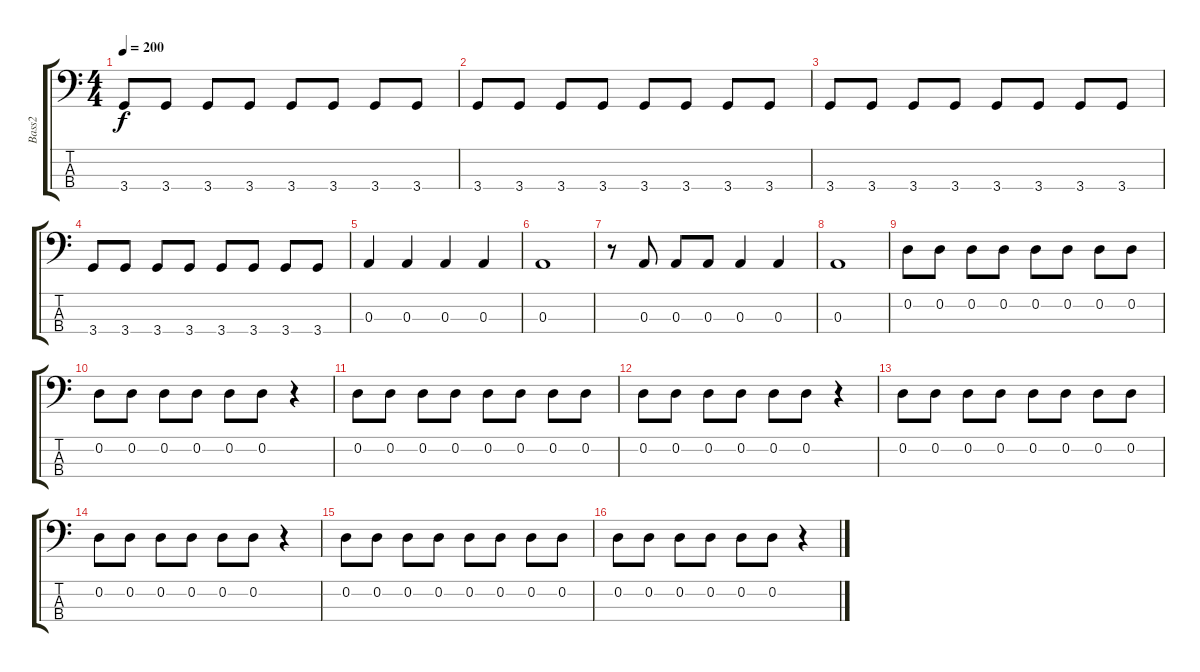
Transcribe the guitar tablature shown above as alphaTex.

\track ("Bass2" "Bass2") {instrument electricbassfinger}
\staff {score tabs}
\tuning (G2 D2 A1 E1) {hide}
\ts (4 4)
\tempo 200
\clef f4
\ks c
3.4.8{dy f} 3.4.8 3.4.8 3.4.8 3.4.8 3.4.8 3.4.8 3.4.8 |
3.4.8 3.4.8 3.4.8 3.4.8 3.4.8 3.4.8 3.4.8 3.4.8 |
3.4.8 3.4.8 3.4.8 3.4.8 3.4.8 3.4.8 3.4.8 3.4.8 |
3.4.8 3.4.8 3.4.8 3.4.8 3.4.8 3.4.8 3.4.8 3.4.8 |
0.3.4 0.3.4 0.3.4 0.3.4 |
0.3.1 |
r.8 0.3.8{volume 11} 0.3.8 0.3.8 0.3.4 0.3.4 |
0.3.1 |
0.2.8 0.2.8 0.2.8 0.2.8 0.2.8 0.2.8 0.2.8 0.2.8 |
0.2.8 0.2.8 0.2.8 0.2.8 0.2.8 0.2.8 r.4 |
0.2.8 0.2.8 0.2.8 0.2.8 0.2.8 0.2.8 0.2.8 0.2.8 |
0.2.8 0.2.8 0.2.8 0.2.8 0.2.8 0.2.8 r.4 |
0.2.8 0.2.8 0.2.8 0.2.8 0.2.8 0.2.8 0.2.8 0.2.8 |
0.2.8 0.2.8 0.2.8 0.2.8 0.2.8 0.2.8 r.4 |
0.2.8 0.2.8 0.2.8 0.2.8 0.2.8 0.2.8 0.2.8 0.2.8 |
0.2.8 0.2.8 0.2.8 0.2.8 0.2.8 0.2.8 r.4
